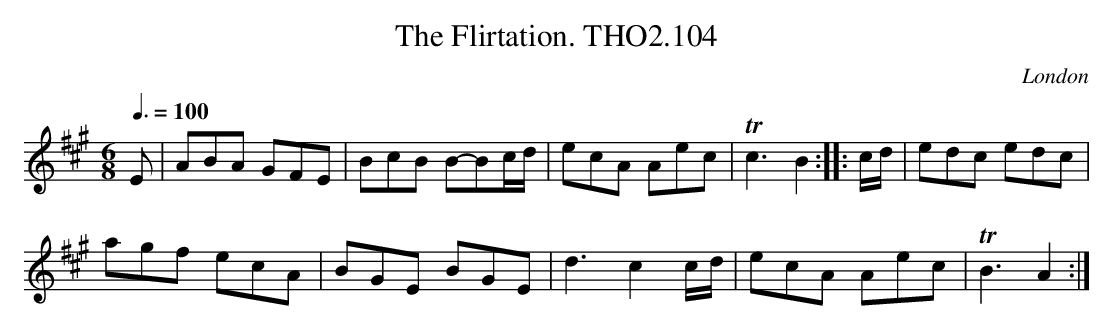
X:1
T:Flirtation. THO2.104, The
O:London
M:6/8
L:1/8
Q:3/8=100
K:A
E|ABA GFE|BcB B-Bc/d/|ecA Aec|Tc3 B2::c/d/|edc edc|
agf ecA|BGE BGE|d3 c2 c/d/|ecA Aec|TB3 A2:|
